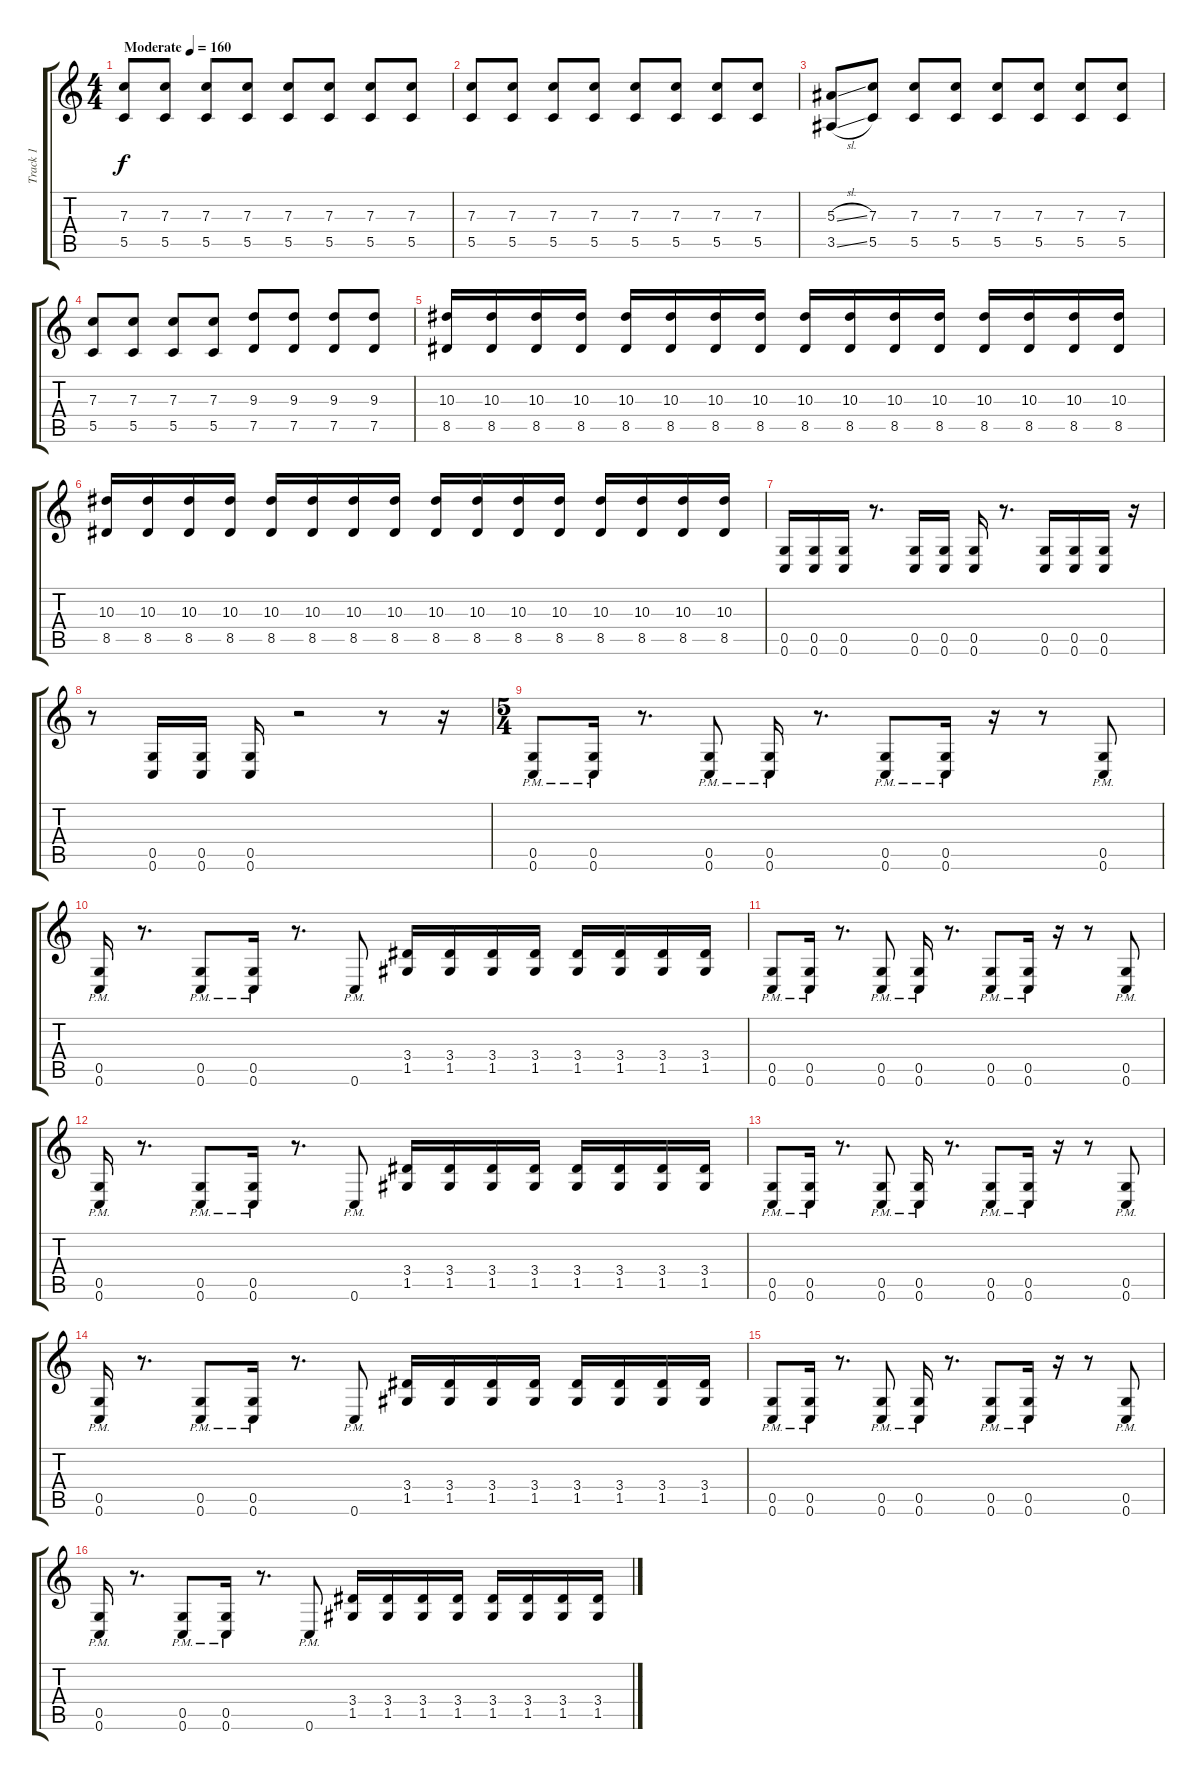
\track ("Track 1" "Track 1") {instrument distortionguitar}
\staff {score tabs}
\tuning (D4 A3 F3 C3 G2 C2) {hide}
\ts (4 4)
\tempo (160 "Moderate")
\clef g2
\ks c
(7.3 5.5).8{dy f instrument distortionguitar} (7.3 5.5).8 (7.3 5.5).8 (7.3 5.5).8 (7.3 5.5).8 (7.3 5.5).8 (7.3 5.5).8 (7.3 5.5).8 |
(7.3 5.5).8 (7.3 5.5).8 (7.3 5.5).8 (7.3 5.5).8 (7.3 5.5).8 (7.3 5.5).8 (7.3 5.5).8 (7.3 5.5).8 |
(5.3{sl} 3.5{sl}).8 (7.3 5.5).8 (7.3 5.5).8 (7.3 5.5).8 (7.3 5.5).8 (7.3 5.5).8 (7.3 5.5).8 (7.3 5.5).8 |
(7.3 5.5).8 (7.3 5.5).8 (7.3 5.5).8 (7.3 5.5).8 (9.3 7.5).8 (9.3 7.5).8 (9.3 7.5).8 (9.3 7.5).8 |
(10.3 8.5).16 (10.3 8.5).16 (10.3 8.5).16 (10.3 8.5).16 (10.3 8.5).16 (10.3 8.5).16 (10.3 8.5).16 (10.3 8.5).16 (10.3 8.5).16 (10.3 8.5).16 (10.3 8.5).16 (10.3 8.5).16 (10.3 8.5).16 (10.3 8.5).16 (10.3 8.5).16 (10.3 8.5).16 |
(10.3 8.5).16 (10.3 8.5).16 (10.3 8.5).16 (10.3 8.5).16 (10.3 8.5).16 (10.3 8.5).16 (10.3 8.5).16 (10.3 8.5).16 (10.3 8.5).16 (10.3 8.5).16 (10.3 8.5).16 (10.3 8.5).16 (10.3 8.5).16 (10.3 8.5).16 (10.3 8.5).16 (10.3 8.5).16 |
(0.5 0.6).16 (0.5 0.6).16 (0.5 0.6).16 r.8{d} (0.5 0.6).16 (0.5 0.6).16 (0.5 0.6).16 r.8{d} (0.5 0.6).16 (0.5 0.6).16 (0.5 0.6).16 r.16 |
r.8 (0.5 0.6).16 (0.5 0.6).16 (0.5 0.6).16 r.2 r.8 r.16 |
\ts (5 4)
(0.5{pm} 0.6{pm}).8 (0.5{pm} 0.6{pm}).16 r.8{d} (0.5{pm} 0.6{pm}).8 (0.5{pm} 0.6{pm}).16 r.8{d} (0.5{pm} 0.6{pm}).8 (0.5{pm} 0.6{pm}).16 r.16 r.8 (0.5{pm} 0.6{pm}).8 |
(0.5{pm} 0.6{pm}).16 r.8{d} (0.5{pm} 0.6{pm}).8 (0.5{pm} 0.6{pm}).16 r.8{d} 0.6{pm}.8 (3.4 1.5).16 (3.4 1.5).16 (3.4 1.5).16 (3.4 1.5).16 (3.4 1.5).16 (3.4 1.5).16 (3.4 1.5).16 (3.4 1.5).16 |
(0.5{pm} 0.6{pm}).8 (0.5{pm} 0.6{pm}).16 r.8{d} (0.5{pm} 0.6{pm}).8 (0.5{pm} 0.6{pm}).16 r.8{d} (0.5{pm} 0.6{pm}).8 (0.5{pm} 0.6{pm}).16 r.16 r.8 (0.5{pm} 0.6{pm}).8 |
(0.5{pm} 0.6{pm}).16 r.8{d} (0.5{pm} 0.6{pm}).8 (0.5{pm} 0.6{pm}).16 r.8{d} 0.6{pm}.8 (3.4 1.5).16 (3.4 1.5).16 (3.4 1.5).16 (3.4 1.5).16 (3.4 1.5).16 (3.4 1.5).16 (3.4 1.5).16 (3.4 1.5).16 |
(0.5{pm} 0.6{pm}).8 (0.5{pm} 0.6{pm}).16 r.8{d} (0.5{pm} 0.6{pm}).8 (0.5{pm} 0.6{pm}).16 r.8{d} (0.5{pm} 0.6{pm}).8 (0.5{pm} 0.6{pm}).16 r.16 r.8 (0.5{pm} 0.6{pm}).8 |
(0.5{pm} 0.6{pm}).16 r.8{d} (0.5{pm} 0.6{pm}).8 (0.5{pm} 0.6{pm}).16 r.8{d} 0.6{pm}.8 (3.4 1.5).16 (3.4 1.5).16 (3.4 1.5).16 (3.4 1.5).16 (3.4 1.5).16 (3.4 1.5).16 (3.4 1.5).16 (3.4 1.5).16 |
(0.5{pm} 0.6{pm}).8 (0.5{pm} 0.6{pm}).16 r.8{d} (0.5{pm} 0.6{pm}).8 (0.5{pm} 0.6{pm}).16 r.8{d} (0.5{pm} 0.6{pm}).8 (0.5{pm} 0.6{pm}).16 r.16 r.8 (0.5{pm} 0.6{pm}).8 |
(0.5{pm} 0.6{pm}).16 r.8{d} (0.5{pm} 0.6{pm}).8 (0.5{pm} 0.6{pm}).16 r.8{d} 0.6{pm}.8 (3.4 1.5).16 (3.4 1.5).16 (3.4 1.5).16 (3.4 1.5).16 (3.4 1.5).16 (3.4 1.5).16 (3.4 1.5).16 (3.4 1.5).16
